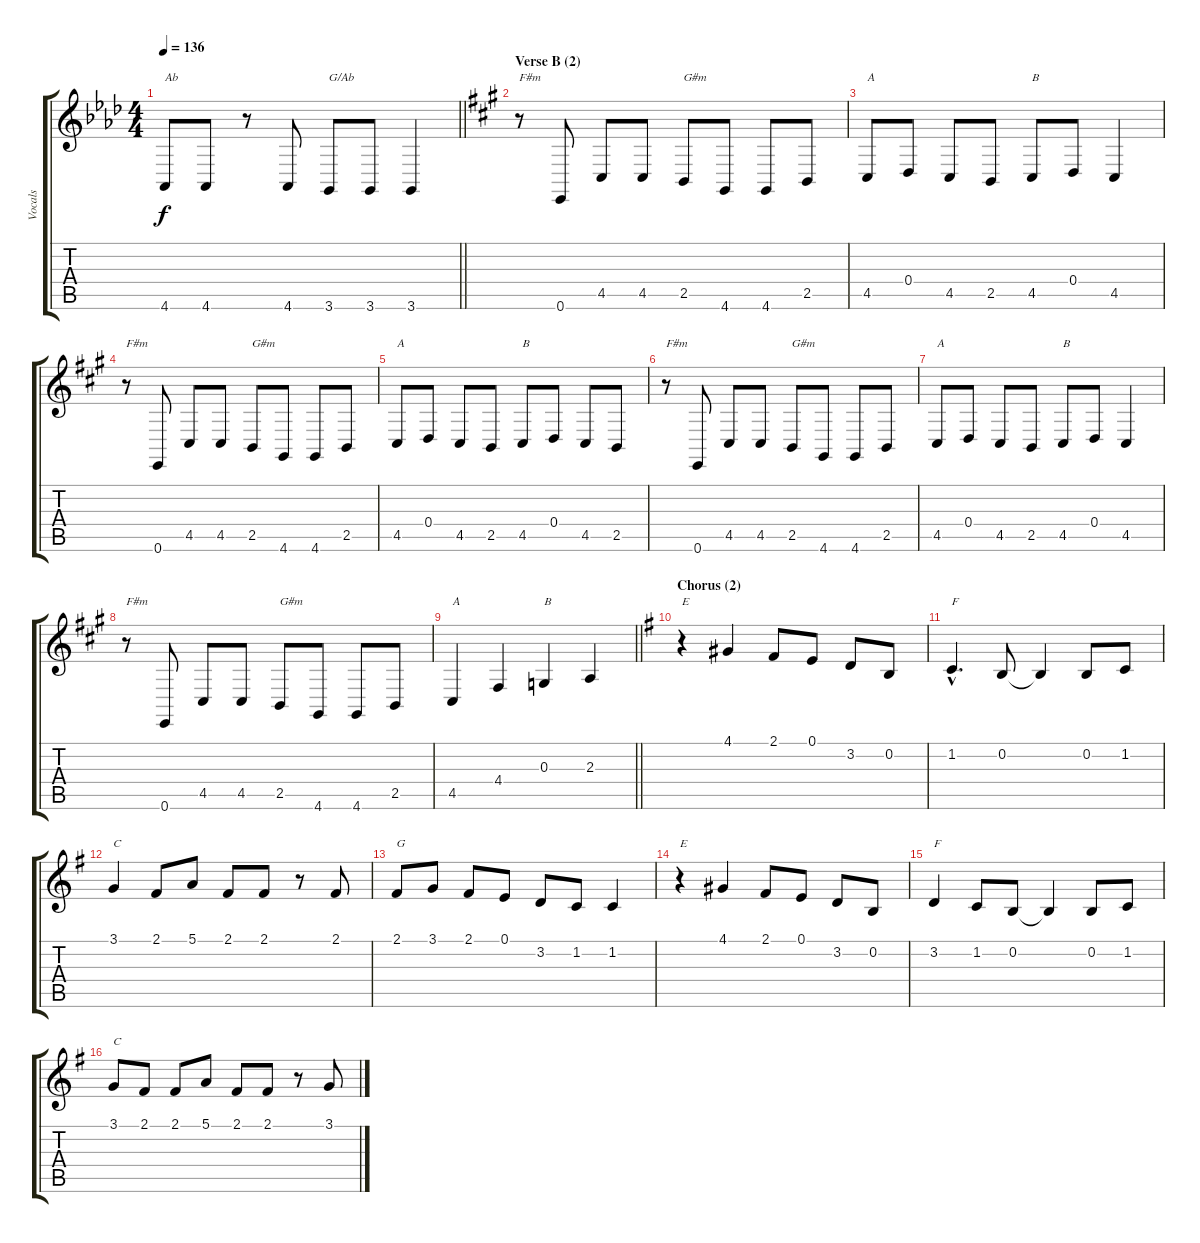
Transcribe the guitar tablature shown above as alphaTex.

\track ("Vocals" "Vocals") {instrument sopranosax}
\staff {score tabs}
\tuning (E4 B3 G3 D3 A2 E2) {hide}
\ts (4 4)
\tempo 136
\clef g2
\barLineRight lightlight
\ks ab
4.6.8{txt "Ab" dy f} 4.6.8 r.8 4.6.8 3.6.8{txt "G/Ab"} 3.6.8 3.6.4 |
\section ("" "Verse B (2)")
\ks a
r.8{txt "F#m"} 0.6.8 4.5.8 4.5.8 2.5.8{txt "G#m"} 4.6.8 4.6.8 2.5.8 |
4.5.8{txt "A"} 0.4.8 4.5.8 2.5.8 4.5.8{txt "B"} 0.4.8 4.5.4 |
r.8{txt "F#m"} 0.6.8 4.5.8 4.5.8 2.5.8{txt "G#m"} 4.6.8 4.6.8 2.5.8 |
4.5.8{txt "A"} 0.4.8 4.5.8 2.5.8 4.5.8{txt "B"} 0.4.8 4.5.8 2.5.8 |
r.8{txt "F#m"} 0.6.8 4.5.8 4.5.8 2.5.8{txt "G#m"} 4.6.8 4.6.8 2.5.8 |
4.5.8{txt "A"} 0.4.8 4.5.8 2.5.8 4.5.8{txt "B"} 0.4.8 4.5.4 |
r.8{txt "F#m"} 0.6.8 4.5.8 4.5.8 2.5.8{txt "G#m"} 4.6.8 4.6.8 2.5.8 |
\barLineRight lightlight
4.5.4{txt "A"} 4.4.4 0.3.4{txt "B"} 2.3.4 |
\section ("" "Chorus (2)")
\ks g
r.4{txt "E"} 4.1.4 2.1.8 0.1.8 3.2.8 0.2.8 |
1.2{hac}.4{d txt "F"} 0.2.8 0.2{t}.4 0.2.8 1.2.8 |
3.1.4{txt "C"} 2.1.8 5.1.8 2.1.8 2.1.8 r.8 2.1.8 |
2.1.8{txt "G"} 3.1.8 2.1.8 0.1.8 3.2.8 1.2.8 1.2.4 |
r.4{txt "E"} 4.1.4 2.1.8 0.1.8 3.2.8 0.2.8 |
3.2.4{txt "F"} 1.2.8 0.2.8 0.2{t}.4 0.2.8 1.2.8 |
3.1.8{txt "C"} 2.1.8 2.1.8 5.1.8 2.1.8 2.1.8 r.8 3.1.8
